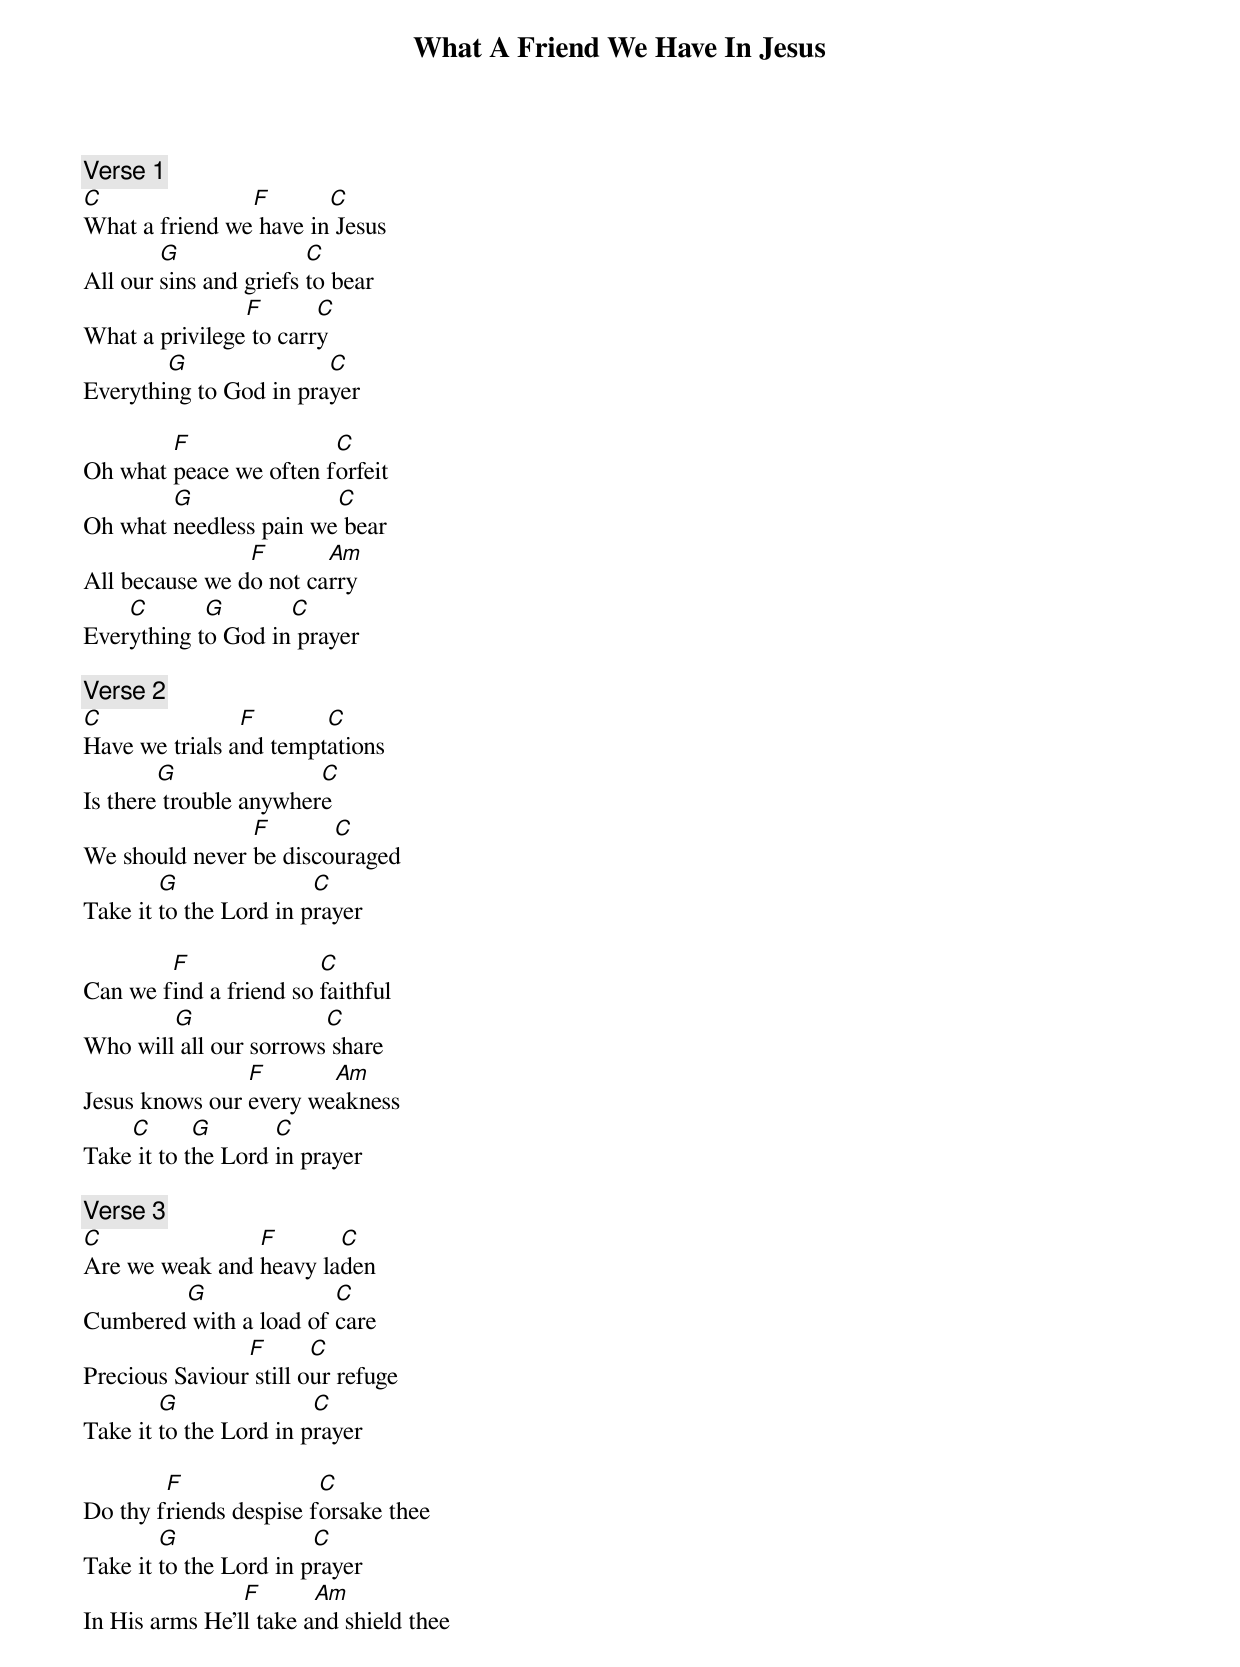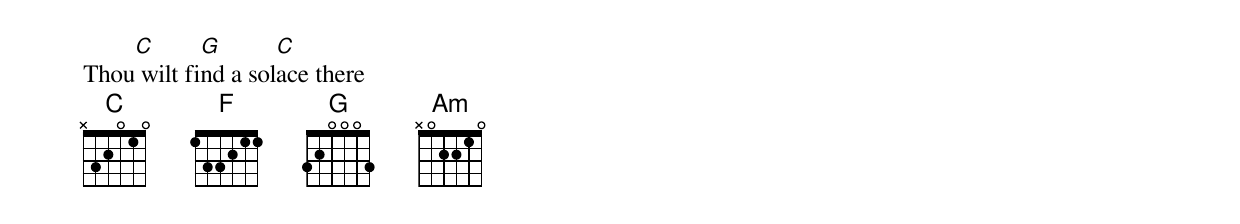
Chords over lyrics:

What A Friend We Have In Jesus

[Verse 1]
C               F       C
What a friend we have in Jesus
        G               C
All our sins and griefs to bear
                F       C
What a privilege to carry
        G               C
Everything to God in prayer

        F               C
Oh what peace we often forfeit
        G               C
Oh what needless pain we bear
                F       Am
All because we do not carry
    C       G       C
Everything to God in prayer

[Verse 2]
C               F       C
Have we trials and temptations
        G               C
Is there trouble anywhere
                F       C
We should never be discouraged
        G               C
Take it to the Lord in prayer

        F               C
Can we find a friend so faithful
        G               C
Who will all our sorrows share
                F       Am
Jesus knows our every weakness
    C       G       C
Take it to the Lord in prayer

[Verse 3]
C               F       C
Are we weak and heavy laden
        G               C
Cumbered with a load of care
                F       C
Precious Saviour still our refuge
        G               C
Take it to the Lord in prayer

        F               C
Do thy friends despise forsake thee
        G               C
Take it to the Lord in prayer
                F       Am
In His arms He'll take and shield thee
    C       G       C
Thou wilt find a solace there
